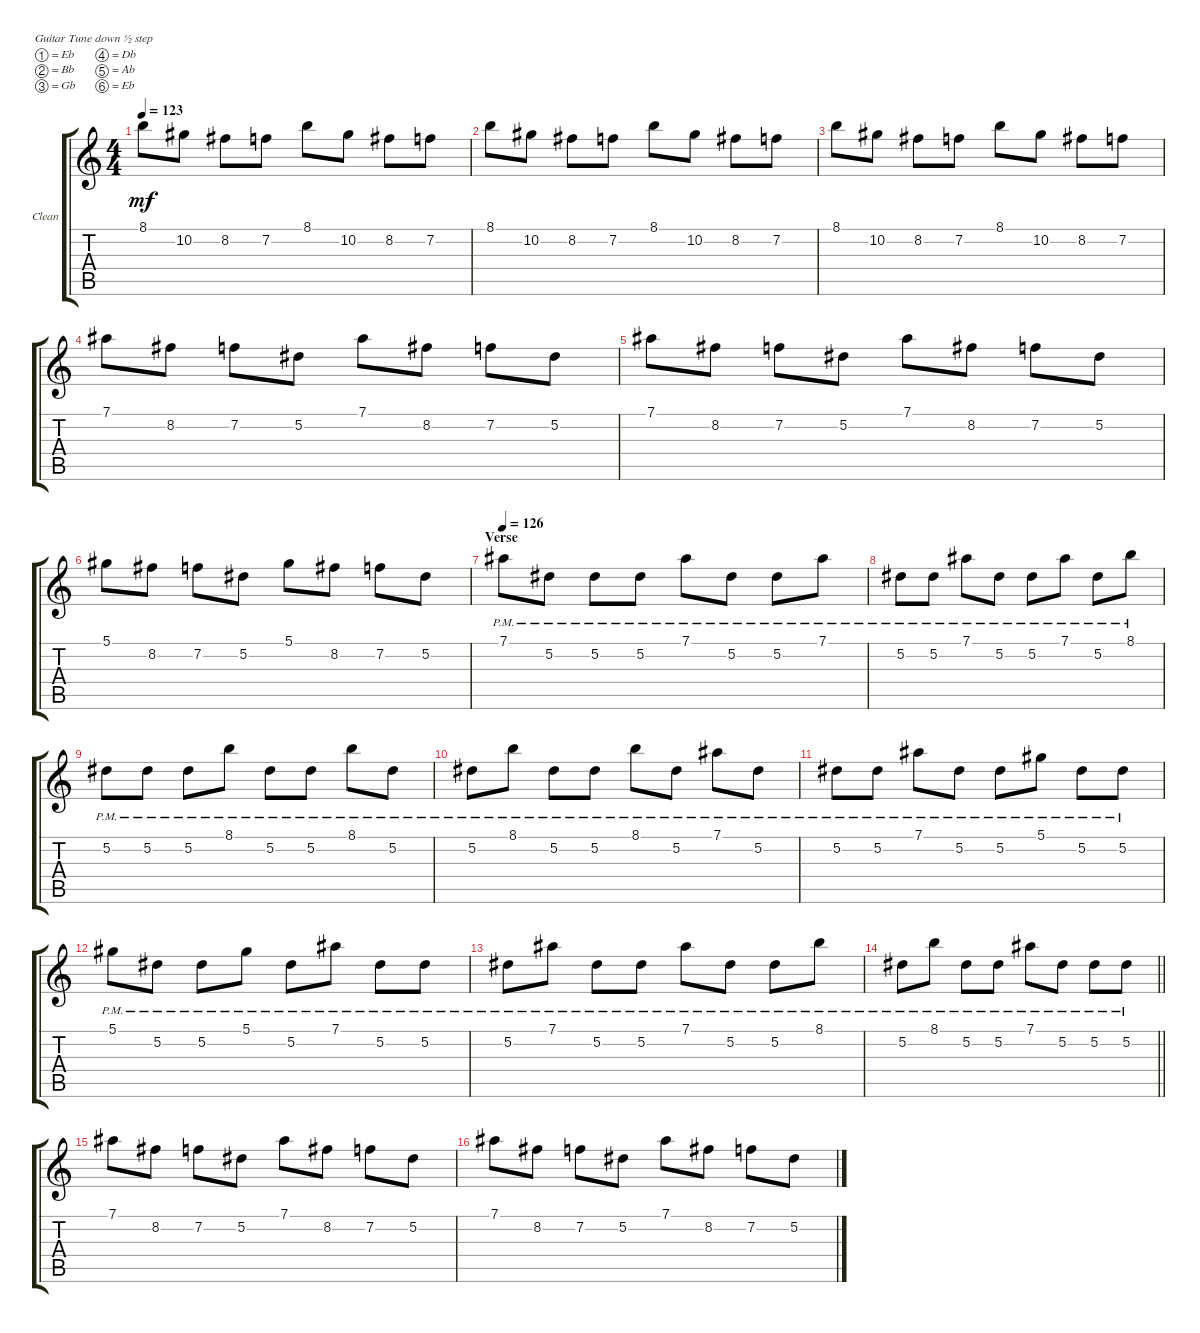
\defaultSystemsLayout 4
\bracketExtendMode groupsimilarinstruments
\firstSystemTrackNameOrientation horizontal
\otherSystemsTrackNameOrientation horizontal
\chordDiagramsInScore
\track ("Clean" "Clean") {instrument electricguitarclean}
\staff {score tabs}
\tuning (Eb4 Bb3 Gb3 Db3 Ab2 Eb2)
\ts (4 4)
\tempo 123
\clef g2
\ks c
8.1.8{dy mf} 10.2.8 8.2.8 7.2.8 8.1.8 10.2.8 8.2.8 7.2.8 |
8.1.8 10.2.8 8.2.8 7.2.8 8.1.8 10.2.8 8.2.8 7.2.8 |
8.1.8 10.2.8 8.2.8 7.2.8 8.1.8 10.2.8 8.2.8 7.2.8 |
7.1.8 8.2.8 7.2.8 5.2.8 7.1.8 8.2.8 7.2.8 5.2.8 |
7.1.8 8.2.8 7.2.8 5.2.8 7.1.8 8.2.8 7.2.8 5.2.8 |
5.1.8 8.2.8 7.2.8 5.2.8 5.1.8 8.2.8 7.2.8 5.2.8 |
\section ("" "Verse")
\tempo 126
7.1{pm}.8 5.2{pm}.8 5.2{pm}.8 5.2{pm}.8 7.1{pm}.8 5.2{pm}.8 5.2{pm}.8 7.1{pm}.8 |
5.2{pm}.8 5.2{pm}.8 7.1{pm}.8 5.2{pm}.8 5.2{pm}.8 7.1{pm}.8 5.2{pm}.8 8.1{pm}.8 |
5.2{pm}.8 5.2{pm}.8 5.2{pm}.8 8.1{pm}.8 5.2{pm}.8 5.2{pm}.8 8.1{pm}.8 5.2{pm}.8 |
5.2{pm}.8 8.1{pm}.8 5.2{pm}.8 5.2{pm}.8 8.1{pm}.8 5.2{pm}.8 7.1{pm}.8 5.2{pm}.8 |
5.2{pm}.8 5.2{pm}.8 7.1{pm}.8 5.2{pm}.8 5.2{pm}.8 5.1{pm}.8 5.2{pm}.8 5.2{pm}.8 |
5.1{pm}.8 5.2{pm}.8 5.2{pm}.8 5.1{pm}.8 5.2{pm}.8 7.1{pm}.8 5.2{pm}.8 5.2{pm}.8 |
5.2{pm}.8 7.1{pm}.8 5.2{pm}.8 5.2{pm}.8 7.1{pm}.8 5.2{pm}.8 5.2{pm}.8 8.1{pm}.8 |
\barLineRight lightlight
5.2{pm}.8 8.1{pm}.8 5.2{pm}.8 5.2{pm}.8 7.1{pm}.8 5.2{pm}.8 5.2{pm}.8 5.2{pm}.8 |
7.1.8 8.2.8 7.2.8 5.2.8 7.1.8 8.2.8 7.2.8 5.2.8 |
7.1.8 8.2.8 7.2.8 5.2.8 7.1.8 8.2.8 7.2.8 5.2.8
